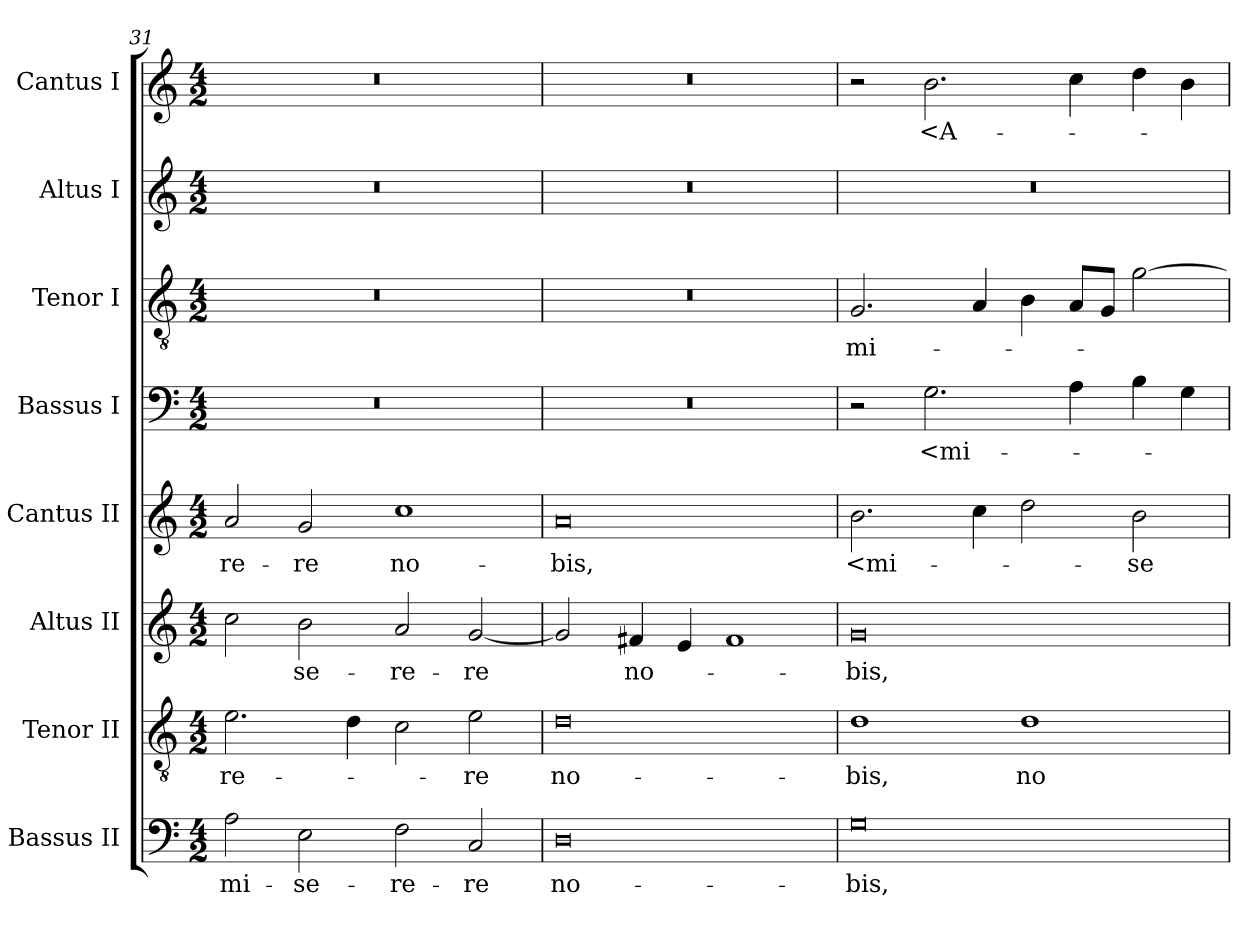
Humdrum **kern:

**kern	**text	**kern	**text	**kern	**text	**kern	**text	**kern	**text	**kern	**text	**kern	**kern	**text
*part8	*part8	*part7	*part7	*part6	*part6	*part5	*part5	*part4	*part4	*part3	*part3	*part2	*part1	*part1
*staff8	*staff8	*staff7	*staff7	*staff6	*staff6	*staff5	*staff5	*staff4	*staff4	*staff3	*staff3	*staff2	*staff1	*staff1
*I"Bassus II	*	*I"Tenor II	*	*I"Altus II	*	*I"Cantus II	*	*I"Bassus I	*	*I"Tenor I	*	*I"Altus I	*I"Cantus I	*
*I'B.II	*	*I'T.II	*	*I'A.II	*	*I'C.II	*	*I'B.	*	*I'T.I	*	*I'A.I	*I'C.I	*
*clefF4	*	*clefGv2	*	*clefG2	*	*clefG2	*	*clefF4	*	*clefGv2	*	*clefG2	*clefG2	*
*	*	*ITrd7c12	*	*	*	*	*	*	*	*ITrd7c12	*	*	*	*
*k[]	*	*k[]	*	*k[]	*	*k[]	*	*k[]	*	*k[]	*	*k[]	*k[]	*
*C:	*	*C:	*	*C:	*	*C:	*	*C:	*	*C:	*	*C:	*C:	*
*M4/2	*	*M4/2	*	*M4/2	*	*M4/2	*	*M4/2	*	*M4/2	*	*M4/2	*M4/2	*
=31	=31	=31	=31	=31	=31	=31	=31	=31	=31	=31	=31	=31	=31	=31
2A\	mi-	2.E\	-re-	2cc\	.	2a/	-re-	0r	.	0r	.	0r	0r	.
2E\	-se-	.	.	2b\	-se-	2g/	-re	.	.	.	.	.	.	.
.	.	4D\	.	.	.	.	.	.	.	.	.	.	.	.
2F\	-re-	2C\	.	2a/	-re-	1cc\	no-	.	.	.	.	.	.	.
2C/	-re	2E\	-re	[2g/	-re	.	.	.	.	.	.	.	.	.
=32	=32	=32	=32	=32	=32	=32	=32	=32	=32	=32	=32	=32	=32	=32
0D\	no-	0D\	no-	2g/]	.	0a/	-bis,	0r	.	0r	.	0r	0r	.
.	.	.	.	4f#/	no-	.	.	.	.	.	.	.	.	.
.	.	.	.	4e/	.	.	.	.	.	.	.	.	.	.
.	.	.	.	1f#/	.	.	.	.	.	.	.	.	.	.
=33	=33	=33	=33	=33	=33	=33	=33	=33	=33	=33	=33	=33	=33	=33
0G\	-bis,	1D\	-bis,	0g/	-bis,	2.b\	<mi-	2r	.	2.GG/	mi-	0r	2r	.
.	.	.	.	.	.	.	.	2.G\	<mi-	.	.	.	2.b\	<A-
.	.	.	.	.	.	4cc\	.	.	.	4AA/	.	.	.	.
.	.	1D\	no-	.	.	2dd\	.	.	.	4BB\	.	.	.	.
.	.	.	.	.	.	.	.	4A\	.	8AA/L	.	.	4cc\	.
.	.	.	.	.	.	.	.	.	.	8GG/J	.	.	.	.
.	.	.	.	.	.	2b\	-se-	4B\	.	[2G\	.	.	4dd\	.
.	.	.	.	.	.	.	.	4G\	.	.	.	.	4b\	.
=	=	=	=	=	=	=	=	=	=	=	=	=	=	=
*-	*-	*-	*-	*-	*-	*-	*-	*-	*-	*-	*-	*-	*-	*-
